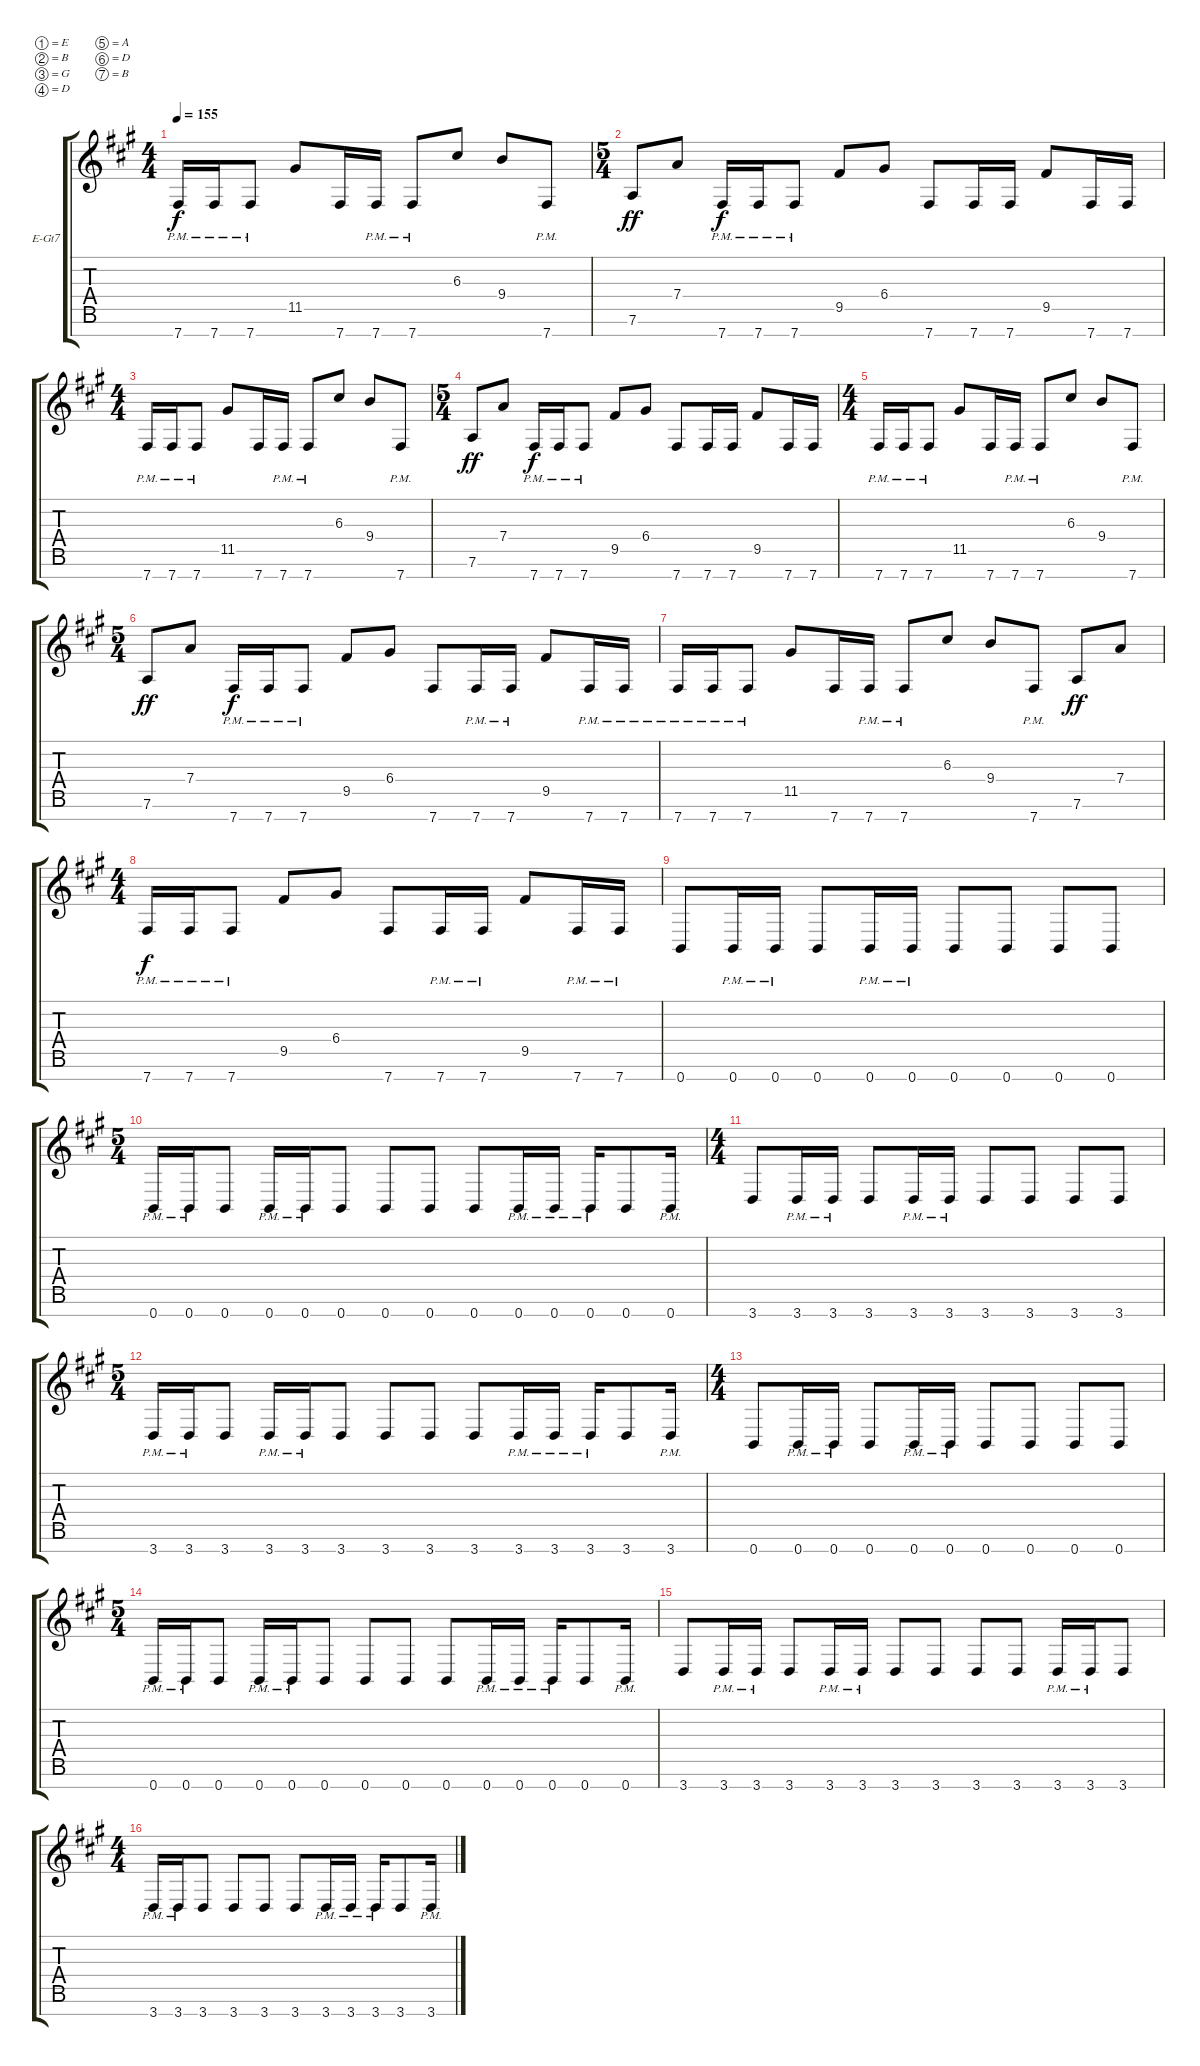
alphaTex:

\bracketExtendMode groupsimilarinstruments
\firstSystemTrackNameOrientation horizontal
\otherSystemsTrackNameOrientation horizontal
\track ("Guitar 2" "E-Gt7") {instrument overdrivenguitar}
\staff {score tabs}
\tuning (E4 B3 G3 D3 A2 D2 B1)
\ts (4 4)
\tempo 155
\clef g2
\ks a
7.7{pm}.16{dy f} 7.7{pm}.16 7.7{pm}.8 11.5.8 7.7.16 7.7{pm}.16 7.7{pm}.8 6.3.8 9.4.8 7.7{pm}.8 |
\ts (5 4)
7.6.8{dy ff} 7.4.8 7.7{pm}.16{dy f} 7.7{pm}.16 7.7{pm}.8 9.5.8 6.4.8 7.7.8 7.7.16 7.7.16 9.5.8 7.7.16 7.7.16 |
\ts (4 4)
7.7{pm}.16 7.7{pm}.16 7.7{pm}.8 11.5.8 7.7.16 7.7{pm}.16 7.7{pm}.8 6.3.8 9.4.8 7.7{pm}.8 |
\ts (5 4)
7.6.8{dy ff} 7.4.8 7.7{pm}.16{dy f} 7.7{pm}.16 7.7{pm}.8 9.5.8 6.4.8 7.7.8 7.7.16 7.7.16 9.5.8 7.7.16 7.7.16 |
\ts (4 4)
7.7{pm}.16 7.7{pm}.16 7.7{pm}.8 11.5.8 7.7.16 7.7{pm}.16 7.7{pm}.8 6.3.8 9.4.8 7.7{pm}.8 |
\ts (5 4)
7.6.8{dy ff} 7.4.8 7.7{pm}.16{dy f} 7.7{pm}.16 7.7{pm}.8 9.5.8 6.4.8 7.7.8 7.7{pm}.16 7.7{pm}.16 9.5.8 7.7{pm}.16 7.7{pm}.16 |
7.7{pm}.16 7.7{pm}.16 7.7{pm}.8 11.5.8 7.7.16 7.7{pm}.16 7.7{pm}.8 6.3.8 9.4.8 7.7{pm}.8 7.6.8{dy ff} 7.4.8 |
\ts (4 4)
7.7{pm}.16{dy f} 7.7{pm}.16 7.7{pm}.8 9.5.8 6.4.8 7.7.8 7.7{pm}.16 7.7{pm}.16 9.5.8 7.7{pm}.16 7.7{pm}.16 |
0.7.8 0.7{pm}.16 0.7{pm}.16 0.7.8 0.7{pm}.16 0.7{pm}.16 0.7.8 0.7.8 0.7.8 0.7.8 |
\ts (5 4)
0.7{pm}.16 0.7{pm}.16 0.7.8 0.7{pm}.16 0.7{pm}.16 0.7.8 0.7.8 0.7.8 0.7.8 0.7{pm}.16 0.7{pm}.16 0.7{pm}.16 0.7.8 0.7{pm}.16 |
\ts (4 4)
3.7.8 3.7{pm}.16 3.7{pm}.16 3.7.8 3.7{pm}.16 3.7{pm}.16 3.7.8 3.7.8 3.7.8 3.7.8 |
\ts (5 4)
3.7{pm}.16 3.7{pm}.16 3.7.8 3.7{pm}.16 3.7{pm}.16 3.7.8 3.7.8 3.7.8 3.7.8 3.7{pm}.16 3.7{pm}.16 3.7{pm}.16 3.7.8 3.7{pm}.16 |
\ts (4 4)
0.7.8 0.7{pm}.16 0.7{pm}.16 0.7.8 0.7{pm}.16 0.7{pm}.16 0.7.8 0.7.8 0.7.8 0.7.8 |
\ts (5 4)
0.7{pm}.16 0.7{pm}.16 0.7.8 0.7{pm}.16 0.7{pm}.16 0.7.8 0.7.8 0.7.8 0.7.8 0.7{pm}.16 0.7{pm}.16 0.7{pm}.16 0.7.8 0.7{pm}.16 |
3.7.8 3.7{pm}.16 3.7{pm}.16 3.7.8 3.7{pm}.16 3.7{pm}.16 3.7.8 3.7.8 3.7.8 3.7.8 3.7{pm}.16 3.7{pm}.16 3.7.8 |
\ts (4 4)
3.7{pm}.16 3.7{pm}.16 3.7.8 3.7.8 3.7.8 3.7.8 3.7{pm}.16 3.7{pm}.16 3.7{pm}.16 3.7.8 3.7{pm}.16
